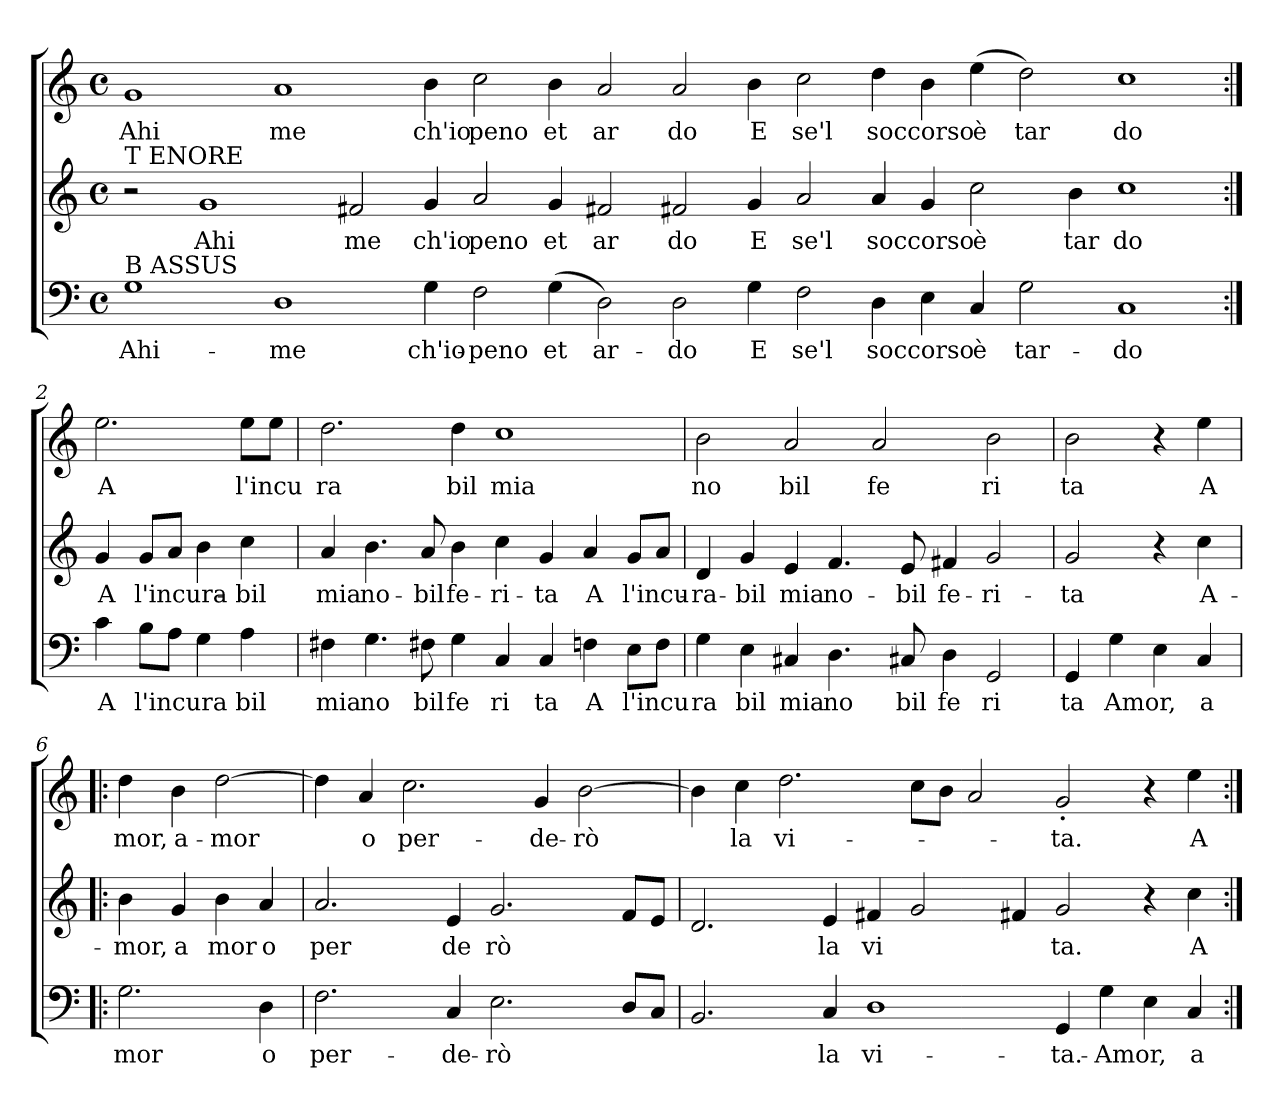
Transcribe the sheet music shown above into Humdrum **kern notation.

**kern	**text	**kern	**text	**kern	**text
*part3	*part3	*part2	*part2	*part1	*part1
*staff3	*staff3	*staff2	*staff2	*staff1	*staff1
*clefF4	*	*clefG2	*	*clefG2	*
*k[]	*	*k[]	*	*k[]	*
*C:	*	*C:	*	*C:	*
*M4/4	*	*M4/4	*	*M4/4	*
*met(c)	*	*met(c)	*	*met(c)	*
=1	=1	=1	=1	=1	=1
!	!	!LO:TX:a:t=T ENORE	!	!	!
!LO:TX:a:t=B ASSUS	!	!	!	!	!
!	!LO:LY:b	!	!	!	!LO:LY:b
1G	Ahi-	2r	.	1g	Ahi
!	!	!	!LO:LY:b	!	!
.	.	1g	Ahi	.	.
!	!LO:LY:b	!	!	!	!LO:LY:b
1D	-me	.	.	1a	me
!	!	!	!LO:LY:b	!	!
.	.	2f#X/	me	.	.
!	!LO:LY:b	!	!LO:LY:b	!	!LO:LY:b
4G\	ch'io-	4g/	ch'io	4b\	ch'io
!	!LO:LY:b	!	!LO:LY:b	!	!LO:LY:b
2F\	-peno	2a/	peno	2cc\	peno
!	!LO:LY:b	!	!LO:LY:b	!	!LO:LY:b
(<4G\	et	4g/	et	4b\	et
!	!LO:LY:b	!	!LO:LY:b	!	!LO:LY:b
2D\)	ar-	2f#X/	ar	2a/	ar
!	!LO:LY:b	!	!LO:LY:b	!	!LO:LY:b
2D\	-do	2f#X/	do	2a/	do
!	!LO:LY:b	!	!LO:LY:b	!	!LO:LY:b
4G\	E	4g/	E	4b\	E
!	!LO:LY:b	!	!LO:LY:b	!	!LO:LY:b
2F\	se'l	2a/	se'l	2cc\	se'l
!	!LO:LY:b	!	!LO:LY:b	!	!LO:LY:b
4D\	soccorso	4a/	soccorso	4dd\	soccorso
4E\	.	4g/	.	4b\	.
!	!LO:LY:b	!	!LO:LY:b	!	!LO:LY:b
4C/	è	2cc\	è	(<4ee\	è
!	!LO:LY:b	!	!	!	!LO:LY:b
2G\	tar-	.	.	2dd\)	tar
!	!	!	!LO:LY:b	!	!
.	.	4b\	tar	.	.
!	!LO:LY:b	!	!LO:LY:b	!	!LO:LY:b
1C	-do	1cc	do	1cc	do
!!LO:LB:g=z
=2:|!	=2:|!	=2:|!	=2:|!	=2:|!	=2:|!
!	!LO:LY:b	!	!LO:LY:b	!	!LO:LY:b
4c\	A	4g/	A	2.ee\	A
!	!LO:LY:b	!	!LO:LY:b	!	!
8B\L	l'incura	8g/L	l'incura-	.	.
8A\J	.	8a/J	.	.	.
4G\	.	4b\	.	.	.
!	!LO:LY:b	!	!LO:LY:b	!	!LO:LY:b
4A\	bil	4cc\	-bil	8ee\L	l'incu
.	.	.	.	8ee\J	.
=3	=3	=3	=3	=3	=3
!	!LO:LY:b	!	!LO:LY:b	!	!LO:LY:b
4F#X\	mia	4a/	mia	2.dd\	ra
!	!LO:LY:b	!	!LO:LY:b	!	!
4.G\	no	4.b\	no-	.	.
!	!LO:LY:b	!	!LO:LY:b	!	!
8F#X\	bil	8a/	-bil	.	.
!	!LO:LY:b	!	!LO:LY:b	!	!LO:LY:b
4G\	fe	4b\	fe-	4dd\	bil
!	!LO:LY:b	!	!LO:LY:b	!	!LO:LY:b
4C/	ri	4cc\	-ri-	1cc	mia
!	!LO:LY:b	!	!LO:LY:b	!	!
4C/	ta	4g/	-ta	.	.
!	!LO:LY:b	!	!LO:LY:b	!	!
4Fn\	A	4a/	A	.	.
!	!LO:LY:b	!	!LO:LY:b	!	!
8E\L	l'incu	8g/L	l'incu-	.	.
8F\J	.	8a/J	.	.	.
=4	=4	=4	=4	=4	=4
!	!LO:LY:b	!	!LO:LY:b	!	!LO:LY:b
4G\	ra	4d/	-ra-	2b\	no
!	!LO:LY:b	!	!LO:LY:b	!	!
4E\	bil	4g/	-bil	.	.
!	!LO:LY:b	!	!LO:LY:b	!	!LO:LY:b
4C#X/	mia	4e/	mia	2a/	bil
!	!LO:LY:b	!	!LO:LY:b	!	!
4.D\	no	4.f/	no-	.	.
!	!	!	!	!	!LO:LY:b
.	.	.	.	2a/	fe
!	!LO:LY:b	!	!LO:LY:b	!	!
8C#X/	bil	8e/	-bil	.	.
!	!LO:LY:b	!	!LO:LY:b	!	!
4D\	fe	4f#X/	fe-	.	.
!	!LO:LY:b	!	!LO:LY:b	!	!LO:LY:b
2GG/	ri	2g/	-ri-	2b\	ri
=5	=5	=5	=5	=5	=5
!	!LO:LY:b	!	!LO:LY:b	!	!LO:LY:b
4GG/	ta	2g/	-ta	2b\	ta
!	!LO:LY:b	!	!	!	!
4G\	Amor,	.	.	.	.
4E\	.	4r	.	4r	.
!	!LO:LY:b	!	!LO:LY:b	!	!LO:LY:b
4C/	a	4cc\	A-	4ee\	A
!!LO:LB:g=z
=6!|:	=6!|:	=6!|:	=6!|:	=6!|:	=6!|:
!	!LO:LY:b	!	!LO:LY:b	!	!LO:LY:b
2.G\	mor	4b\	-mor,	4dd\	mor,
!	!	!	!LO:LY:b	!	!LO:LY:b
.	.	4g/	a	4b\	a-
!	!	!	!LO:LY:b	!	!LO:LY:b
.	.	4b\	mor	[>2dd\	-mor
!	!LO:LY:b	!	!LO:LY:b	!	!
4D\	o	4a/	o	.	.
=7	=7	=7	=7	=7	=7
!	!LO:LY:b	!	!LO:LY:b	!	!
2.F\	per-	2.a/	per	4dd\]	.
!	!	!	!	!	!LO:LY:b
.	.	.	.	4a/	o
!	!	!	!	!	!LO:LY:b
.	.	.	.	2.cc\	per-
!	!LO:LY:b	!	!LO:LY:b	!	!
4C/	-de-	4e/	de	.	.
!	!LO:LY:b	!	!LO:LY:b	!	!
2.E\	-rò	2.g/	rò	.	.
!	!	!	!	!	!LO:LY:b
.	.	.	.	4g/	-de-
!	!	!	!	!	!LO:LY:b
.	.	.	.	[>2b\	-rò
8D/L	.	8f/L	.	.	.
8C/J	.	8e/J	.	.	.
=8	=8	=8	=8	=8	=8
2.BB/	.	2.d/	.	4b\]	.
!	!	!	!	!	!LO:LY:b
.	.	.	.	4cc\	la
!	!	!	!	!	!LO:LY:b
.	.	.	.	2.dd\	vi-
!	!LO:LY:b	!	!LO:LY:b	!	!
4C/	la	4e/	la	.	.
!	!LO:LY:b	!	!LO:LY:b	!	!
1D	vi-	4f#X/	vi	.	.
.	.	2g/	.	8cc\L	.
.	.	.	.	8b\J	.
.	.	.	.	2a/	.
.	.	4f#X/	.	.	.
!	!LO:LY:b	!	!LO:LY:b	!	!LO:LY:b
4GG/	-ta.-	2g/	ta.	2g<'</	-ta.
!	!LO:LY:b	!	!	!	!
4G\	-Amor,	.	.	.	.
4E\	.	4r	.	4r	.
!	!LO:LY:b:rj	!	!LO:LY:b:rj	!	!LO:LY:b:rj
4C/	a-	4cc\	A-	4ee\	A-
=:|!	=:|!	=:|!	=:|!	=:|!	=:|!
*-	*-	*-	*-	*-	*-
